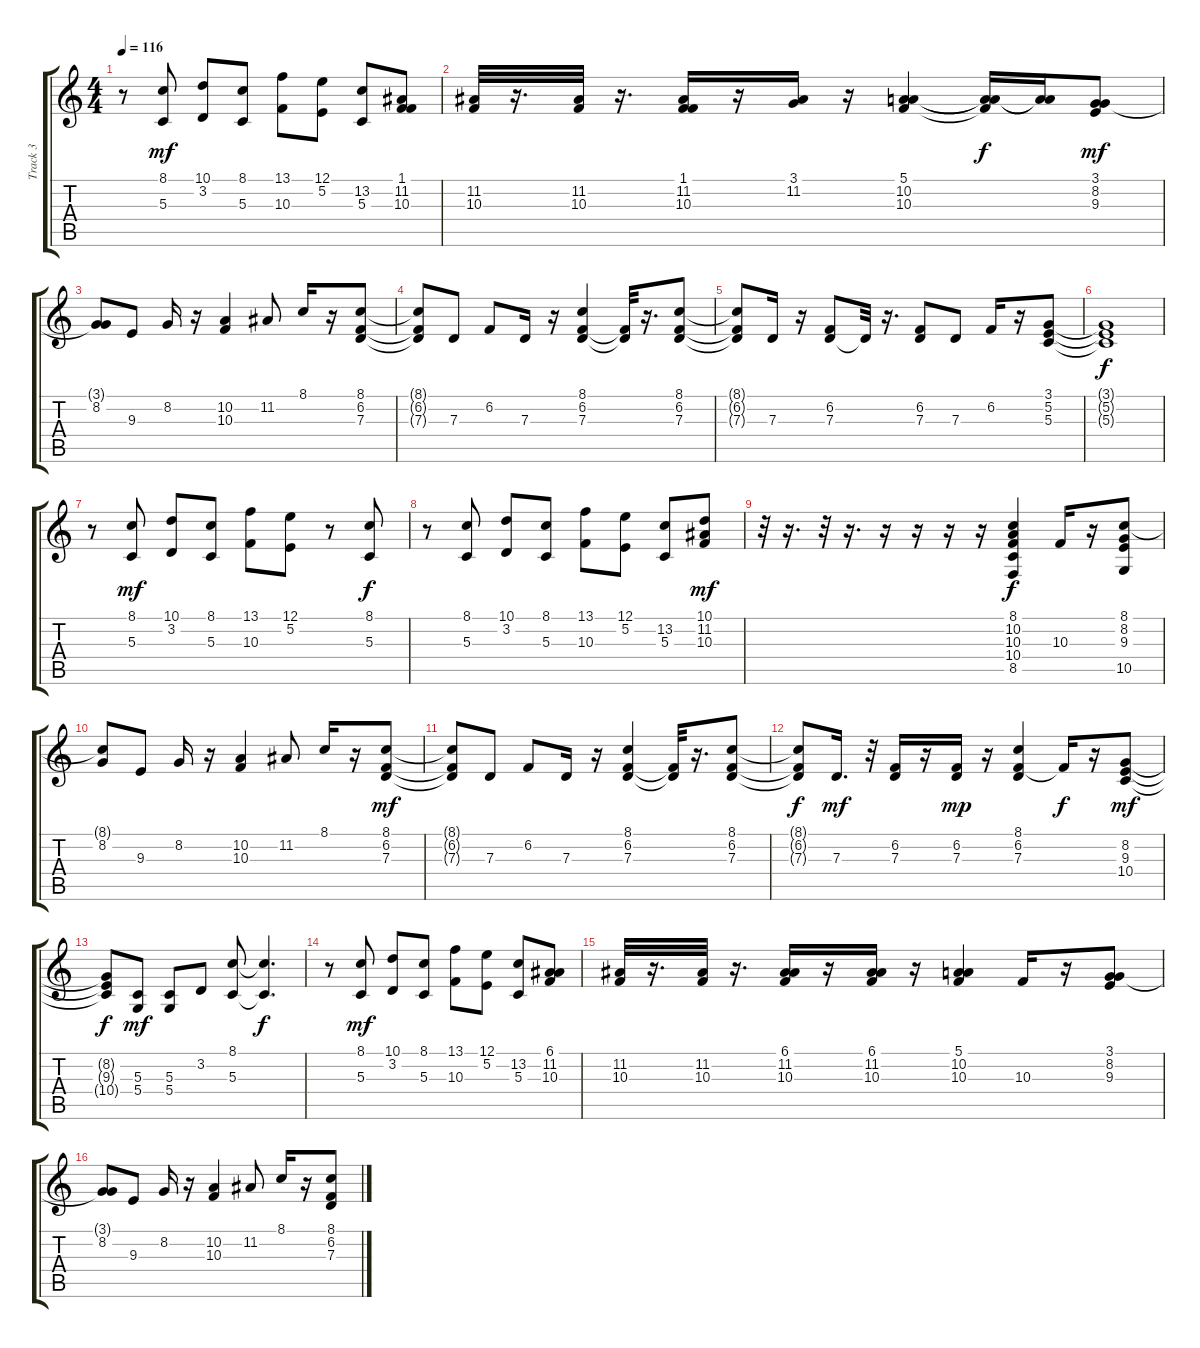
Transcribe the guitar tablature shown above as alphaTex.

\track ("Track 3" "Track 3") {instrument fx1rain}
\staff {score tabs}
\tuning (E4 B3 G3 D3 A2 E2) {hide}
\ts (4 4)
\tempo 116
\clef g2
\ks c
r.8{dy mf} (8.1 5.3).8 (10.1 3.2).8 (8.1 5.3).8 (13.1 10.3).8 (12.1 5.2).8 (13.2 5.3).8 (1.1 11.2 10.3).8 |
(11.2 10.3).32 r.16{d} (11.2 10.3).32 r.16{d} (1.1 11.2 10.3).16 r.16 (3.1 11.2).16 r.16 (5.1 10.2 10.3).4 (5.1{t} 10.2{t} 10.3{t}).16{dy f} (5.1{t} 10.2{t}).16 (3.1 8.2 9.3).8{dy mf} |
(3.1{t} 8.2).8 9.3.8 8.2.16 r.16 (10.2 10.3).4 11.2.8 8.1.16 r.16 (8.1 6.2 7.3).8 |
(8.1{t} 6.2{t} 7.3{t}).8 7.3.8 6.2.8 7.3.16 r.16 (8.1 6.2 7.3).4 (6.2{t} 7.3{t}).32 r.16{d} (8.1 6.2 7.3).8 |
(8.1{t} 6.2{t} 7.3{t}).8 7.3.16 r.16 (6.2 7.3).8 7.3{t}.32 r.16{d} (6.2 7.3).8 7.3.8 6.2.16 r.16 (3.1 5.2 5.3).8 |
(3.1{t} 5.2{t} 5.3{t}).1{dy f} |
r.8 (8.1 5.3).8{dy mf} (10.1 3.2).8 (8.1 5.3).8 (13.1 10.3).8 (12.1 5.2).8 r.8 (8.1 5.3).8{dy f} |
r.8 (8.1 5.3).8 (10.1 3.2).8 (8.1 5.3).8 (13.1 10.3).8 (12.1 5.2).8 (13.2 5.3).8 (10.1 11.2 10.3).8{dy mf} |
r.32 r.16{d} r.32 r.16{d} r.16 r.16 r.16 r.16 (8.1 10.2 10.3 10.4 8.5).4{dy f} 10.3.16 r.16 (8.1 8.2 9.3 10.5).8 |
(8.1{t} 8.2).8 9.3.8 8.2.16 r.16 (10.2 10.3).4 11.2.8 8.1.16 r.16 (8.1 6.2 7.3).8{dy mf} |
(8.1{t} 6.2{t} 7.3{t}).8 7.3.8 6.2.8 7.3.16 r.16 (8.1 6.2 7.3).4 (6.2{t} 7.3{t}).32 r.16{d} (8.1 6.2 7.3).8 |
(8.1{t} 6.2{t} 7.3{t}).8{dy f} 7.3.16{d dy mf} r.32 (6.2 7.3).16 r.16 (6.2 7.3).16{dy mp} r.16 (8.1 6.2 7.3).4 6.2{t}.16{dy f} r.16 (8.2 9.3 10.4).8{dy mf} |
(8.2{t} 9.3{t} 10.4{t}).8{dy f} (5.3 5.4).8{dy mf} (5.3 5.4).8 3.2.8 (8.1 5.3).8 (8.1{t} 5.3{t}).4{d dy f} |
r.8 (8.1 5.3).8{dy mf} (10.1 3.2).8 (8.1 5.3).8 (13.1 10.3).8 (12.1 5.2).8 (13.2 5.3).8 (6.1 11.2 10.3).8 |
(11.2 10.3).32 r.16{d} (11.2 10.3).32 r.16{d} (6.1 11.2 10.3).16 r.16 (6.1 11.2 10.3).16 r.16 (5.1 10.2 10.3).4 10.3.16 r.16 (3.1 8.2 9.3).8 |
(3.1{t} 8.2).8 9.3.8 8.2.16 r.16 (10.2 10.3).4 11.2.8 8.1.16 r.16 (8.1 6.2 7.3).8
